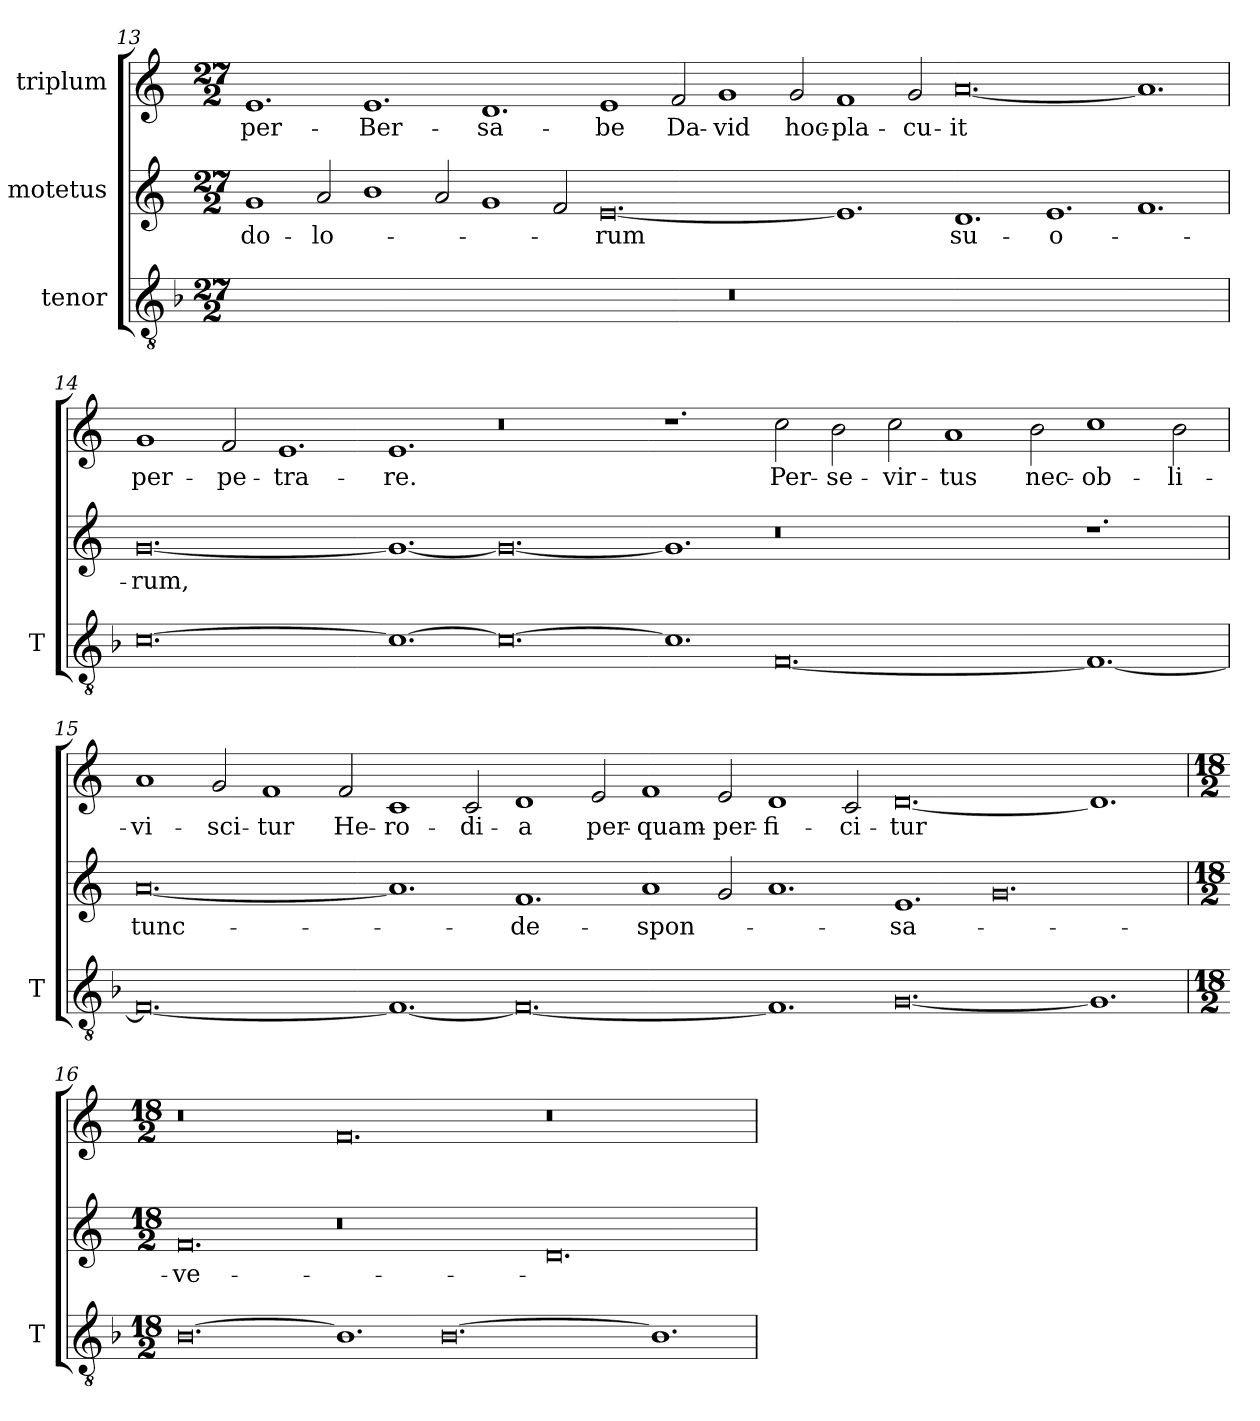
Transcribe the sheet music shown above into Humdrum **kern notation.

**kern	**kern	**text	**kern	**text
*part3	*part2	*part2	*part1	*part1
*staff3	*staff2	*staff2	*staff1	*staff1
*I"tenor	*I"motetus	*	*I"triplum	*
*I'T	*	*	*	*
!!LO:LB:g=z
*clefGv2	*clefG2	*	*clefG2	*
*k[b-]	*k[]	*	*k[]	*
*F:	*C:	*	*C:	*
*M27/2	*M27/2	*	*M27/2	*
=13	=13	=13	=13	=13
2%27r	1g/	-do-	1.e/	per-
.	2a/	-lo-	.	.
.	1b\	.	1.e/	Ber-
.	2a/	.	.	.
.	1g/	.	1.d/	-sa-
.	2f/	.	.	.
.	[0.e/	-rum	1e/	-be
.	.	.	2f/	Da-
.	.	.	1g/	-vid
.	.	.	2g/	hoc-
.	1.e/]	.	1f/	pla-
.	.	.	2g/	-cu-
.	1.d/	su-	[0.a/	-it
.	1.e/	-o-	.	.
.	1.f/	.	1.a/]	.
!!LO:PB:g=z
=14	=14	=14	=14	=14
[0.c\	[0.g/	-rum,	1g/	per-
.	.	.	2f/	-pe-
.	.	.	1.e/	-tra-
1.c\_	1.g/_	.	1.e/	-re.
0.c\_	0.g/_	.	0.r	.
1.c\]	1.g/]	.	1.r	.
[0.F/	0.r	.	2cc\	Per-
.	.	.	2b\	se-
.	.	.	2cc\	vir-
.	.	.	1a/	-tus
.	.	.	2b\	nec-
1.F/_	1.r	.	1cc\	ob-
.	.	.	2b\	-li-
!!LO:LB:g=z
=15	=15	=15	=15	=15
0.F/_	[0.a/	tunc-	1a/	-vi-
.	.	.	2g/	-sci-
.	.	.	1f/	-tur
.	.	.	2f/	He-
1.F/_	1.a/]	.	1c/	-ro-
.	.	.	2c/	-di-
0.F/_	1.f/	de-	1d/	-a
.	.	.	2e/	per-
.	1a/	-spon-	1f/	quam-
.	2g/	.	2e/	per-
1.F/]	1.a/	.	1d/	-fi-
.	.	.	2c/	-ci-
[0.G/	1.e/	-sa-	[0.d/	-tur
.	0.g/	.	.	.
1.G/]	.	.	1.d/]	.
=16	=16	=16	=16	=16
*M18/2	*M18/2	*	*M18/2	*
[0.B-\	0.f/	-ve-	0.r	.
1.B-\]	0.r	.	0.f/	.
[0.B-\	.	.	.	.
.	0.d/	.	0.r	.
1.B-\]	.	.	.	.
=	=	=	=	=
*-	*-	*-	*-	*-
